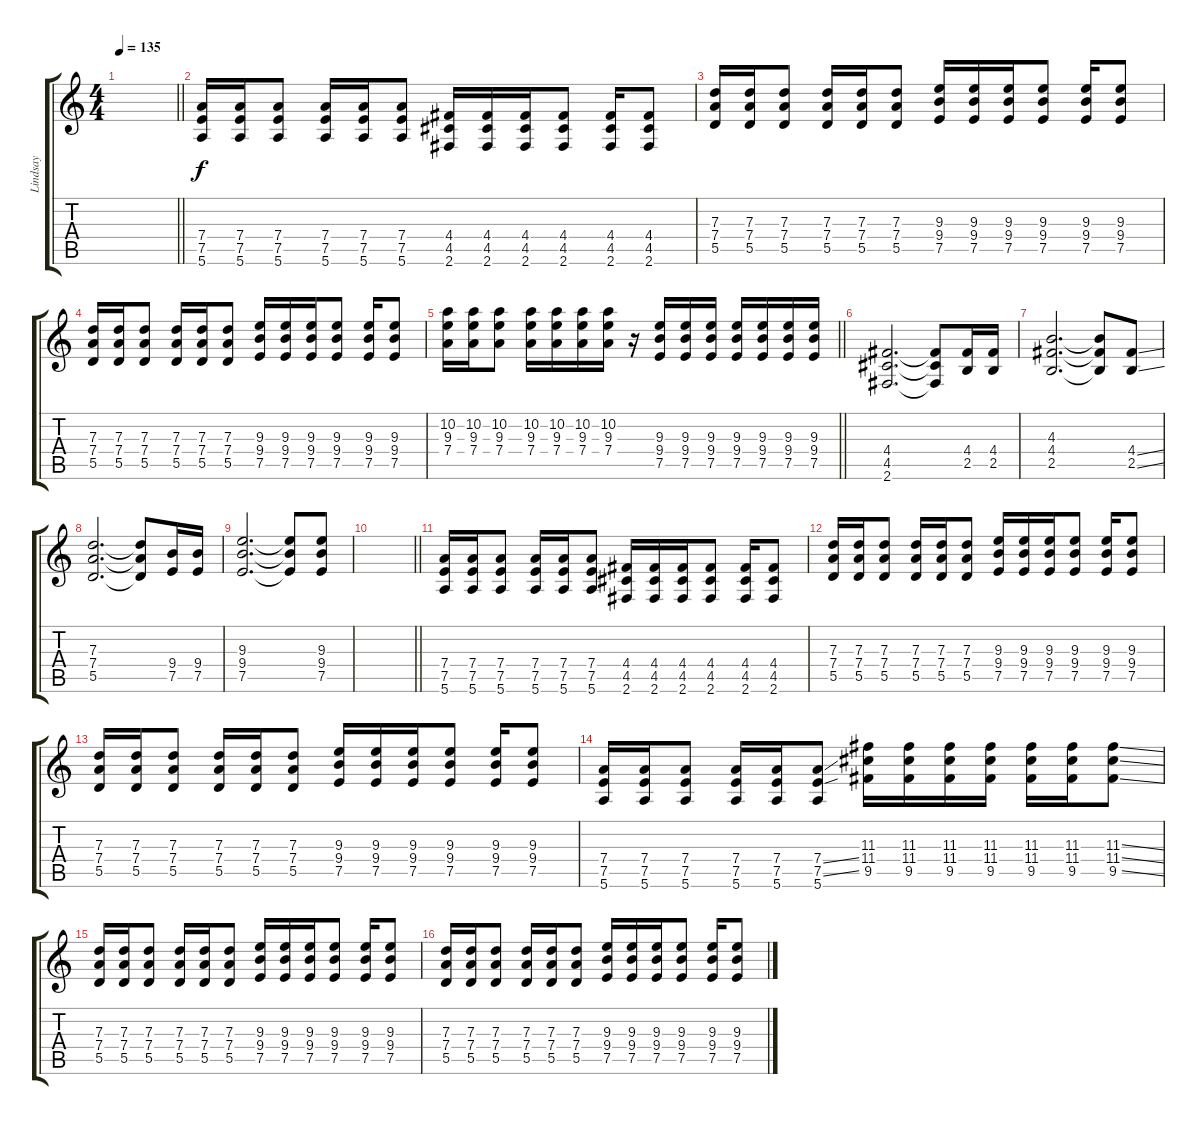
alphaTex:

\track ("Lindsay" "Lindsay") {instrument distortionguitar}
\staff {score tabs}
\tuning (E4 B3 G3 D3 A2 E2) {hide}
\ts (4 4)
\tempo 135
\clef g2
\barLineRight lightlight
\ks c
|
\section ("" "")
(7.4 7.5 5.6).16 (7.4 7.5 5.6).16 (7.4 7.5 5.6).8 (7.4 7.5 5.6).16 (7.4 7.5 5.6).16 (7.4 7.5 5.6).8 (4.4 4.5 2.6).16 (4.4 4.5 2.6).16 (4.4 4.5 2.6).16 (4.4 4.5 2.6).8 (4.4 4.5 2.6).16 (4.4 4.5 2.6).8 |
(7.3 7.4 5.5).16 (7.3 7.4 5.5).16 (7.3 7.4 5.5).8 (7.3 7.4 5.5).16 (7.3 7.4 5.5).16 (7.3 7.4 5.5).8 (9.3 9.4 7.5).16 (9.3 9.4 7.5).16 (9.3 9.4 7.5).16 (9.3 9.4 7.5).8 (9.3 9.4 7.5).16 (9.3 9.4 7.5).8 |
(7.3 7.4 5.5).16 (7.3 7.4 5.5).16 (7.3 7.4 5.5).8 (7.3 7.4 5.5).16 (7.3 7.4 5.5).16 (7.3 7.4 5.5).8 (9.3 9.4 7.5).16 (9.3 9.4 7.5).16 (9.3 9.4 7.5).16 (9.3 9.4 7.5).8 (9.3 9.4 7.5).16 (9.3 9.4 7.5).8 |
\barLineRight lightlight
(10.2 9.3 7.4).16 (10.2 9.3 7.4).16 (10.2 9.3 7.4).8 (10.2 9.3 7.4).16 (10.2 9.3 7.4).16 (10.2 9.3 7.4).16 (10.2 9.3 7.4).16 r.16 (9.3 9.4 7.5).16 (9.3 9.4 7.5).16 (9.3 9.4 7.5).16 (9.3 9.4 7.5).16 (9.3 9.4 7.5).16 (9.3 9.4 7.5).16 (9.3 9.4 7.5).16 |
\section ("" "")
(4.4 4.5 2.6).2{d} (4.4{t} 4.5{t} 2.6{t}).8 (4.4 2.5).16 (4.4 2.5).16 |
(4.3 4.4 2.5).2{d} (4.3{t} 4.4{t} 2.5{t}).8 (4.4{ss} 2.5{ss}).8 |
(7.3 7.4 5.5).2{d} (7.3{t} 7.4{t} 5.5{t}).8 (9.4 7.5).16 (9.4 7.5).16 |
(9.3 9.4 7.5).2{d} (9.3{t} 9.4{t} 7.5{t}).8 (9.3 9.4 7.5).8 |
\barLineRight lightlight
|
\section ("" "")
(7.4 7.5 5.6).16 (7.4 7.5 5.6).16 (7.4 7.5 5.6).8 (7.4 7.5 5.6).16 (7.4 7.5 5.6).16 (7.4 7.5 5.6).8 (4.4 4.5 2.6).16 (4.4 4.5 2.6).16 (4.4 4.5 2.6).16 (4.4 4.5 2.6).8 (4.4 4.5 2.6).16 (4.4 4.5 2.6).8 |
(7.3 7.4 5.5).16 (7.3 7.4 5.5).16 (7.3 7.4 5.5).8 (7.3 7.4 5.5).16 (7.3 7.4 5.5).16 (7.3 7.4 5.5).8 (9.3 9.4 7.5).16 (9.3 9.4 7.5).16 (9.3 9.4 7.5).16 (9.3 9.4 7.5).8 (9.3 9.4 7.5).16 (9.3 9.4 7.5).8 |
(7.3 7.4 5.5).16 (7.3 7.4 5.5).16 (7.3 7.4 5.5).8 (7.3 7.4 5.5).16 (7.3 7.4 5.5).16 (7.3 7.4 5.5).8 (9.3 9.4 7.5).16 (9.3 9.4 7.5).16 (9.3 9.4 7.5).16 (9.3 9.4 7.5).8 (9.3 9.4 7.5).16 (9.3 9.4 7.5).8 |
(7.4 7.5 5.6).16 (7.4 7.5 5.6).16 (7.4 7.5 5.6).8 (7.4 7.5 5.6).16 (7.4 7.5 5.6).16 (7.4{ss} 7.5{ss} 5.6).8 (11.3 11.4 9.5).16 (11.3 11.4 9.5).16 (11.3 11.4 9.5).16 (11.3 11.4 9.5).16 (11.3 11.4 9.5).16 (11.3 11.4 9.5).16 (11.3{ss} 11.4{ss} 9.5{ss}).8 |
(7.3 7.4 5.5).16 (7.3 7.4 5.5).16 (7.3 7.4 5.5).8 (7.3 7.4 5.5).16 (7.3 7.4 5.5).16 (7.3 7.4 5.5).8 (9.3 9.4 7.5).16 (9.3 9.4 7.5).16 (9.3 9.4 7.5).16 (9.3 9.4 7.5).8 (9.3 9.4 7.5).16 (9.3 9.4 7.5).8 |
(7.3 7.4 5.5).16 (7.3 7.4 5.5).16 (7.3 7.4 5.5).8 (7.3 7.4 5.5).16 (7.3 7.4 5.5).16 (7.3 7.4 5.5).8 (9.3 9.4 7.5).16 (9.3 9.4 7.5).16 (9.3 9.4 7.5).16 (9.3 9.4 7.5).8 (9.3 9.4 7.5).16 (9.3 9.4 7.5).8
